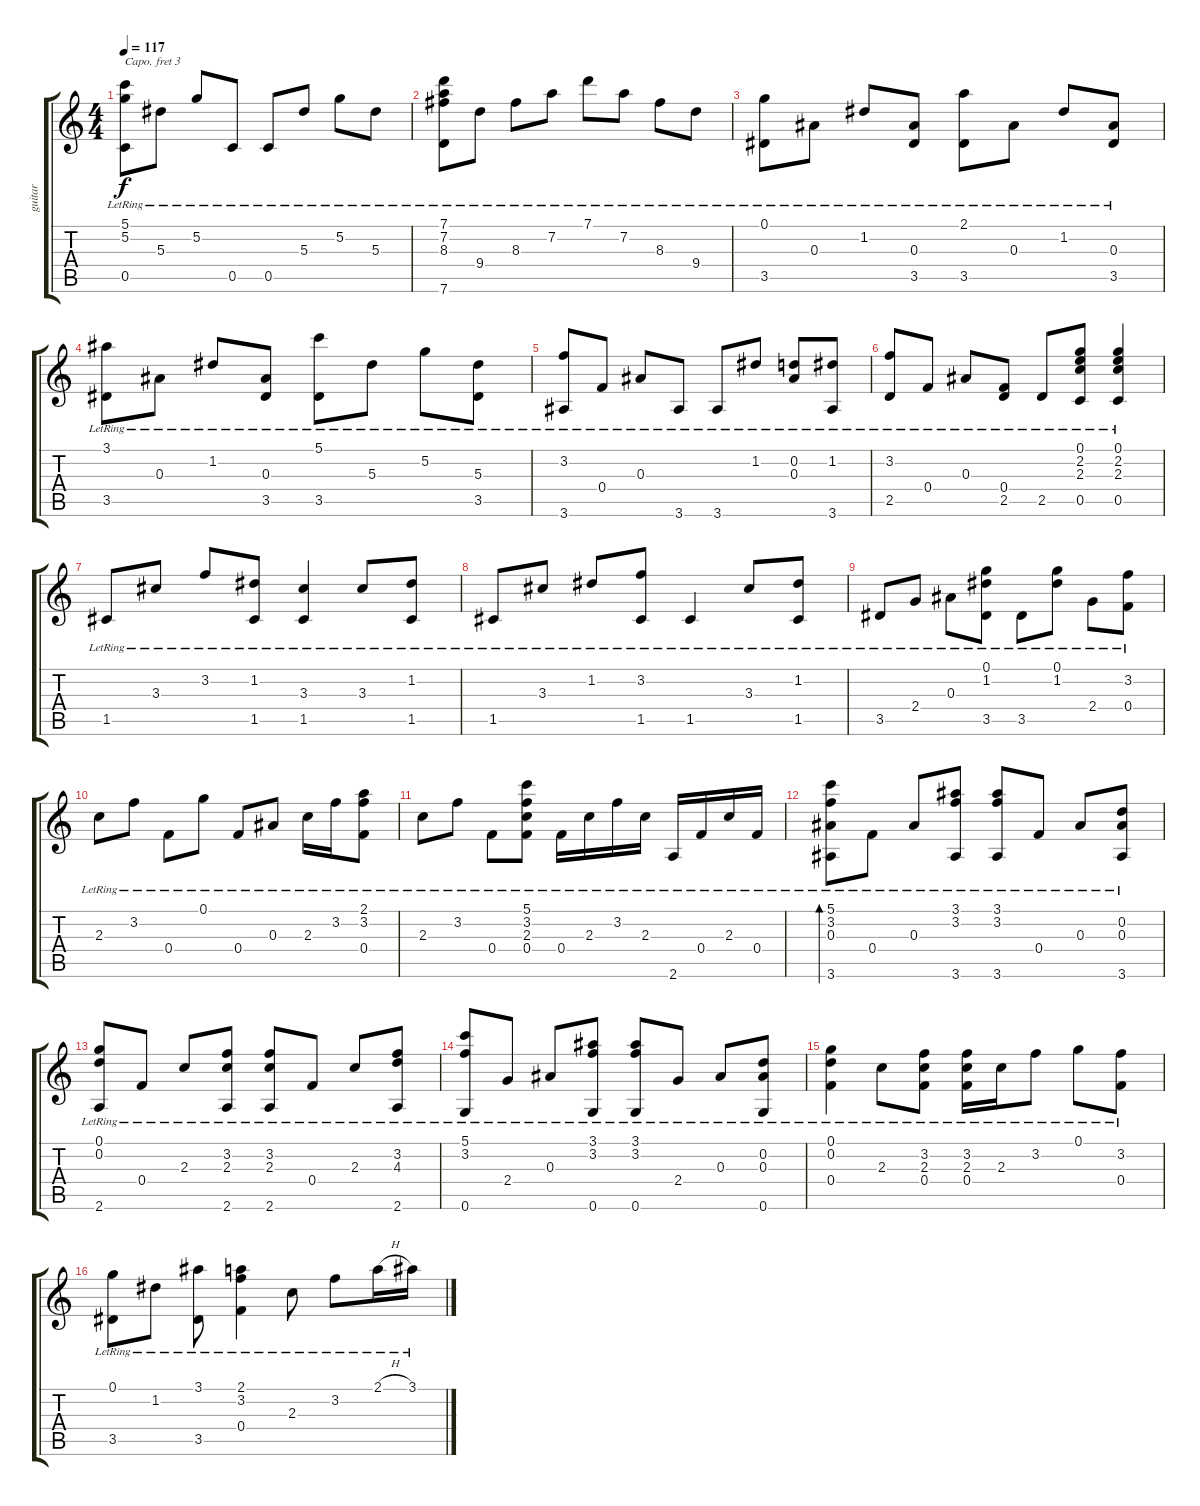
\track ("guitar" "guitar") {instrument acousticguitarnylon}
\staff {score tabs}
\capo 3
\tuning (E4 B3 G3 D3 A2 E2) {hide}
\ts (4 4)
\tempo 117
\clef g2
\ks c
(5.1{lr} 5.2{lr} 0.5{lr}).8{dy f} 5.3{lr}.8 5.2{lr}.8 0.5{lr}.8 0.5{lr}.8 5.3{lr}.8 5.2{lr}.8 5.3{lr}.8 |
(7.1{lr} 7.2{lr} 8.3{lr} 7.6{lr}).8 9.4{lr}.8 8.3{lr}.8 7.2{lr}.8 7.1{lr}.8 7.2{lr}.8 8.3{lr}.8 9.4{lr}.8 |
(0.1{lr} 3.5{lr}).8 0.3{lr}.8 1.2{lr}.8 (0.3{lr} 3.5{lr}).8 (2.1{lr} 3.5{lr}).8 0.3{lr}.8 1.2{lr}.8 (0.3{lr} 3.5{lr}).8 |
(3.1{lr} 3.5{lr}).8 0.3{lr}.8 1.2{lr}.8 (0.3{lr} 3.5{lr}).8 (5.1{lr} 3.5{lr}).8 5.3{lr}.8 5.2{lr}.8 (5.3{lr} 3.5{lr}).8 |
(3.2{lr} 3.6{lr}).8 0.4{lr}.8 0.3{lr}.8 3.6{lr}.8 3.6{lr}.8 1.2{lr}.8 (0.2{lr} 0.3{lr}).8 (1.2{lr} 3.6{lr}).8 |
(3.2{lr} 2.5{lr}).8 0.4{lr}.8 0.3{lr}.8 (0.4{lr} 2.5{lr}).8 2.5{lr}.8 (0.1{lr} 2.2{lr} 2.3{lr} 0.5{lr}).8 (0.1{lr} 2.2{lr} 2.3{lr} 0.5{lr}).4 |
1.5{lr}.8 3.3{lr}.8 3.2{lr}.8 (1.2{lr} 1.5{lr}).8 (3.3{lr} 1.5{lr}).4 3.3{lr}.8 (1.2{lr} 1.5{lr}).8 |
1.5{lr}.8 3.3{lr}.8 1.2{lr}.8 (3.2{lr} 1.5{lr}).8 1.5{lr}.4 3.3{lr}.8 (1.2{lr} 1.5{lr}).8 |
3.5{lr}.8 2.4{lr}.8 0.3{lr}.8 (0.1{lr} 1.2{lr} 3.5{lr}).8 3.5{lr}.8 (0.1{lr} 1.2{lr}).8 2.4{lr}.8 (3.2{lr} 0.4{lr}).8 |
2.3{lr}.8 3.2{lr}.8 0.4{lr}.8 0.1{lr}.8 0.4{lr}.8 0.3{lr}.8 2.3{lr}.16 3.2{lr}.16 (2.1{lr} 3.2{lr} 0.4{lr}).8 |
2.3{lr}.8 3.2{lr}.8 0.4{lr}.8 (5.1{lr} 3.2{lr} 2.3{lr} 0.4{lr}).8 0.4{lr}.16 2.3{lr}.16 3.2{lr}.16 2.3{lr}.16 2.6{lr}.16 0.4{lr}.16 2.3{lr}.16 0.4{lr}.16 |
(5.1{lr} 3.2{lr} 0.3{lr} 3.6{lr}).8{bd 120} 0.4{lr}.8 0.3{lr}.8 (3.1{lr} 3.2{lr} 3.6{lr}).8 (3.1{lr} 3.2{lr} 3.6{lr}).8 0.4{lr}.8 0.3{lr}.8 (0.2{lr} 0.3{lr} 3.6{lr}).8 |
(0.1{lr} 0.2{lr} 2.6{lr}).8 0.4{lr}.8 2.3{lr}.8 (3.2{lr} 2.3{lr} 2.6{lr}).8 (3.2{lr} 2.3{lr} 2.6{lr}).8 0.4{lr}.8 2.3{lr}.8 (3.2{lr} 4.3{lr} 2.6{lr}).8 |
(5.1{lr} 3.2{lr} 0.6{lr}).8 2.4{lr}.8 0.3{lr}.8 (3.1{lr} 3.2{lr} 0.6{lr}).8 (3.1{lr} 3.2{lr} 0.6{lr}).8 2.4{lr}.8 0.3{lr}.8 (0.2{lr} 0.3{lr} 0.6{lr}).8 |
(0.1{lr} 0.2{lr} 0.4{lr}).4 2.3{lr}.8 (3.2{lr} 2.3{lr} 0.4{lr}).8 (3.2{lr} 2.3{lr} 0.4{lr}).16 2.3{lr}.16 3.2{lr}.8 0.1{lr}.8 (3.2{lr} 0.4{lr}).8 |
(0.1{lr} 3.5{lr}).8 1.2{lr}.8 (3.1{lr} 3.5{lr}).8 (2.1{lr} 3.2{lr} 0.4{lr}).4 2.3{lr}.8 3.2{lr}.8 2.1{h lr}.16 3.1{lr}.16
